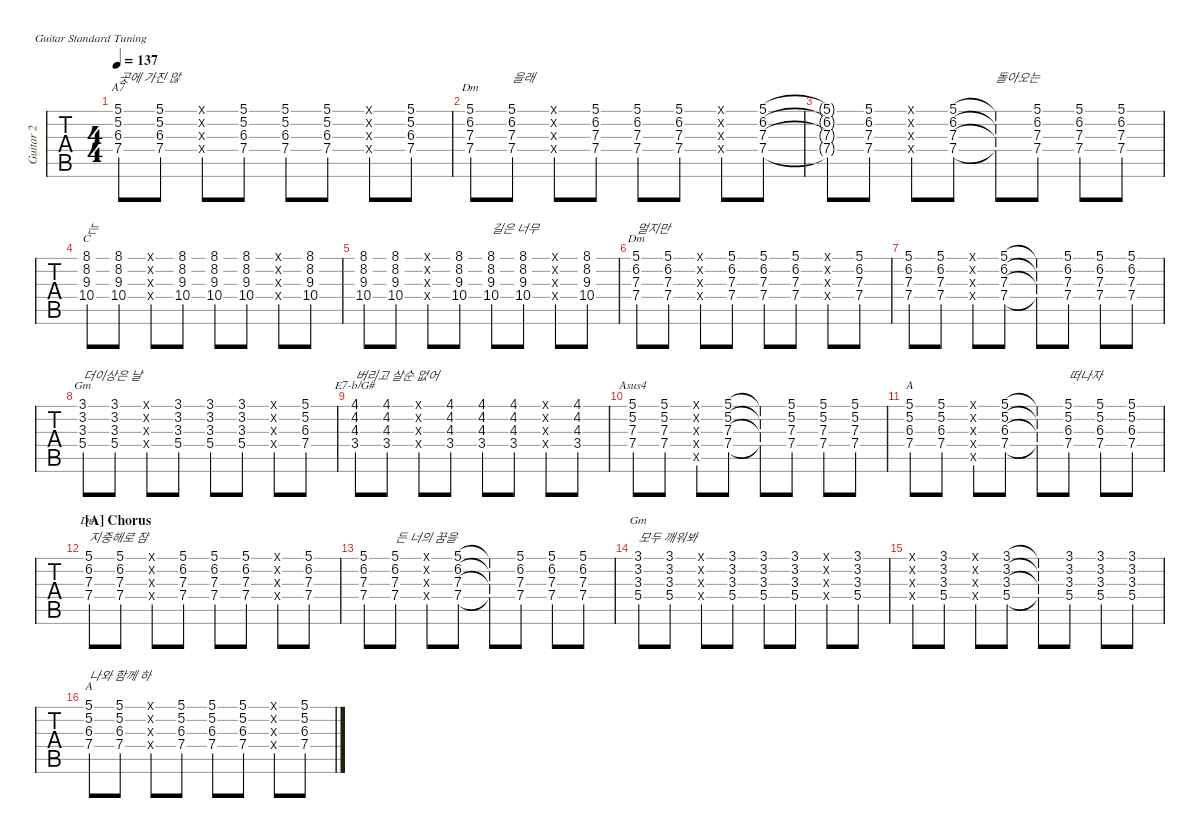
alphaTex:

\defaultSystemsLayout 4
\hideDynamics
\bracketExtendMode nobrackets
\track ("Guitar2" "Guitar 2") {defaultSystemsLayout 4 instrument electricguitarclean}
\staff {tabs}
\tuning (E4 B3 G3 D3 A2 E2)
\chord ("Dm" 1 3 2 0 x x) {showdiagram false showfingering false}
\chord ("C" 0 1 0 2 3 0) {showdiagram false showfingering false}
\chord ("A7" 5 5 6 7 x x) {firstfret 5 showdiagram false showfingering false barre 5}
\chord ("Gm" 3 3 4 5 5 3) {showdiagram false showfingering false barre (3 3)}
\chord ("Dm" 5 6 7 7 x x) {firstfret 5 showdiagram false showfingering false}
\chord ("E7-b/G#" 3 3 3 5 x x) {showdiagram false showfingering false barre (3 3)}
\chord ("Asus4" 0 3 2 2 0 x) {showdiagram false showfingering false}
\chord ("A" 5 5 7 7 x x) {firstfret 5 showdiagram false showfingering false barre 5}
\chord ("Gm" 3 3 3 5 x x) {showdiagram false showfingering false barre (3 3)}
\chord ("A" 5 5 6 7 x x) {firstfret 5 showdiagram false showfingering false barre 5}
\ts (4 4)
\tempo 137
\clef g2
\ks f
(5.2{t acc forcenatural} 7.4{t acc forcenatural} 6.3{t acc b} 5.1{t acc forcenatural}).8{ch "A7" txt "곳에 가진 않" dy mf} (5.2{acc forcenatural} 7.4{acc forcenatural} 6.3{acc b} 5.1{acc forcenatural}).8 (2.4{x acc forcenatural} 0.3{x acc forcenatural} 2.2{x acc b} 0.1{x acc forcenatural}).8 (5.2{acc forcenatural} 7.4{acc forcenatural} 6.3{acc b} 5.1{acc forcenatural}).8 (7.4{acc forcenatural} 6.3{acc b} 5.2{acc forcenatural} 5.1{acc forcenatural}).8 (5.2{acc forcenatural} 7.4{acc forcenatural} 6.3{acc b} 5.1{acc forcenatural}).8 (0.3{x acc forcenatural} 2.2{x acc b} 0.1{x acc forcenatural} 0.4{x acc forcenatural}).8 (5.2{acc forcenatural} 7.4{acc forcenatural} 6.3{acc b} 5.1{acc forcenatural}).8 |
(7.4{acc forcenatural} 7.3{acc forcenatural} 6.2{acc forcenatural} 5.1{acc forcenatural}).8{ch "Dm"} (7.4{acc forcenatural} 7.3{acc forcenatural} 6.2{acc forcenatural} 5.1{acc forcenatural}).8{txt "을래"} (0.4{x acc forcenatural} 2.3{x acc forcenatural} 3.2{x acc forcenatural} 1.1{x acc forcenatural}).8 (7.4{acc forcenatural} 7.3{acc forcenatural} 6.2{acc forcenatural} 5.1{acc forcenatural}).8 (7.4{acc forcenatural} 7.3{acc forcenatural} 6.2{acc forcenatural} 5.1{acc forcenatural}).8 (7.4{acc forcenatural} 7.3{acc forcenatural} 6.2{acc forcenatural} 5.1{acc forcenatural}).8 (0.4{x acc forcenatural} 2.3{x acc forcenatural} 3.2{x acc forcenatural} 1.1{x acc forcenatural}).8 (7.4{acc forcenatural} 7.3{acc forcenatural} 6.2{acc forcenatural} 5.1{acc forcenatural}).8 |
(7.4{t acc forcenatural} 7.3{t acc forcenatural} 6.2{t acc forcenatural} 5.1{t acc forcenatural}).8 (7.4{acc forcenatural} 7.3{acc forcenatural} 6.2{acc forcenatural} 5.1{acc forcenatural}).8 (0.4{x acc forcenatural} 2.3{x acc forcenatural} 3.2{x acc forcenatural} 1.1{x acc forcenatural}).8 (7.4{acc forcenatural} 7.3{acc forcenatural} 6.2{acc forcenatural} 5.1{acc forcenatural}).8 (7.4{t acc forcenatural} 7.3{t acc forcenatural} 6.2{t acc forcenatural} 5.1{t acc forcenatural}).8{txt "돌아오는"} (7.4{acc forcenatural} 7.3{acc forcenatural} 6.2{acc forcenatural} 5.1{acc forcenatural}).8 (7.4{acc forcenatural} 7.3{acc forcenatural} 6.2{acc forcenatural} 5.1{acc forcenatural}).8 (7.4{acc forcenatural} 7.3{acc forcenatural} 6.2{acc forcenatural} 5.1{acc forcenatural}).8 |
(10.4{acc forcenatural} 9.3{acc forcenatural} 8.2{acc forcenatural} 8.1{acc forcenatural}).8{ch "C" txt "는"} (10.4{acc forcenatural} 9.3{acc forcenatural} 8.2{acc forcenatural} 8.1{acc forcenatural}).8 (2.4{x acc forcenatural} 0.3{x acc forcenatural} 1.2{x acc forcenatural} 0.1{x acc forcenatural}).8 (10.4{acc forcenatural} 9.3{acc forcenatural} 8.2{acc forcenatural} 8.1{acc forcenatural}).8 (10.4{acc forcenatural} 9.3{acc forcenatural} 8.2{acc forcenatural} 8.1{acc forcenatural}).8 (10.4{acc forcenatural} 9.3{acc forcenatural} 8.2{acc forcenatural} 8.1{acc forcenatural}).8 (2.4{x acc forcenatural} 0.3{x acc forcenatural} 1.2{x acc forcenatural} 0.1{x acc forcenatural}).8 (10.4{acc forcenatural} 9.3{acc forcenatural} 8.2{acc forcenatural} 8.1{acc forcenatural}).8 |
(10.4{acc forcenatural} 9.3{acc forcenatural} 8.2{acc forcenatural} 8.1{acc forcenatural}).8 (10.4{acc forcenatural} 9.3{acc forcenatural} 8.2{acc forcenatural} 8.1{acc forcenatural}).8 (2.4{x acc forcenatural} 0.3{x acc forcenatural} 1.2{x acc forcenatural} 0.1{x acc forcenatural}).8 (10.4{acc forcenatural} 9.3{acc forcenatural} 8.2{acc forcenatural} 8.1{acc forcenatural}).8 (10.4{acc forcenatural} 9.3{acc forcenatural} 8.2{acc forcenatural} 8.1{acc forcenatural}).8{txt "길은 너무"} (10.4{acc forcenatural} 9.3{acc forcenatural} 8.2{acc forcenatural} 8.1{acc forcenatural}).8 (2.4{x acc forcenatural} 0.3{x acc forcenatural} 1.2{x acc forcenatural} 0.1{x acc forcenatural}).8 (10.4{acc forcenatural} 9.3{acc forcenatural} 8.2{acc forcenatural} 8.1{acc forcenatural}).8 |
(7.4{acc forcenatural} 7.3{acc forcenatural} 6.2{acc forcenatural} 5.1{acc forcenatural}).8{ch "Dm" txt "멀지만"} (7.4{acc forcenatural} 7.3{acc forcenatural} 6.2{acc forcenatural} 5.1{acc forcenatural}).8 (0.4{x acc forcenatural} 2.3{x acc forcenatural} 3.2{x acc forcenatural} 1.1{x acc forcenatural}).8 (7.4{acc forcenatural} 7.3{acc forcenatural} 6.2{acc forcenatural} 5.1{acc forcenatural}).8 (7.4{acc forcenatural} 7.3{acc forcenatural} 6.2{acc forcenatural} 5.1{acc forcenatural}).8 (7.4{acc forcenatural} 7.3{acc forcenatural} 6.2{acc forcenatural} 5.1{acc forcenatural}).8 (0.4{x acc forcenatural} 2.3{x acc forcenatural} 3.2{x acc forcenatural} 1.1{x acc forcenatural}).8 (7.4{acc forcenatural} 7.3{acc forcenatural} 6.2{acc forcenatural} 5.1{acc forcenatural}).8 |
(7.4{acc forcenatural} 7.3{acc forcenatural} 6.2{acc forcenatural} 5.1{acc forcenatural}).8 (7.4{acc forcenatural} 7.3{acc forcenatural} 6.2{acc forcenatural} 5.1{acc forcenatural}).8 (0.4{x acc forcenatural} 2.3{x acc forcenatural} 3.2{x acc forcenatural} 1.1{x acc forcenatural}).8 (7.4{acc forcenatural} 7.3{acc forcenatural} 6.2{acc forcenatural} 5.1{acc forcenatural}).8 (7.4{t acc forcenatural} 7.3{t acc forcenatural} 6.2{t acc forcenatural} 5.1{t acc forcenatural}).8 (7.4{acc forcenatural} 7.3{acc forcenatural} 6.2{acc forcenatural} 5.1{acc forcenatural}).8 (7.4{acc forcenatural} 7.3{acc forcenatural} 6.2{acc forcenatural} 5.1{acc forcenatural}).8 (7.4{acc forcenatural} 7.3{acc forcenatural} 6.2{acc forcenatural} 5.1{acc forcenatural}).8 |
(5.4{acc forcenatural} 3.3{acc b} 3.2{acc forcenatural} 3.1{acc forcenatural}).8{ch "Gm" txt "더이상은 날"} (5.4{acc forcenatural} 3.3{acc b} 3.2{acc forcenatural} 3.1{acc forcenatural}).8 (5.4{x acc forcenatural} 4.3{x acc forcenatural} 3.2{x acc forcenatural} 3.1{x acc forcenatural}).8 (5.4{acc forcenatural} 3.3{acc b} 3.2{acc forcenatural} 3.1{acc forcenatural}).8 (5.4{acc forcenatural} 3.3{acc b} 3.2{acc forcenatural} 3.1{acc forcenatural}).8 (5.4{acc forcenatural} 3.3{acc b} 3.2{acc forcenatural} 3.1{acc forcenatural}).8 (5.4{x acc forcenatural} 4.3{x acc forcenatural} 3.2{x acc forcenatural} 3.1{x acc forcenatural}).8 (5.2{acc forcenatural} 7.4{acc forcenatural} 6.3{acc b} 5.1{acc forcenatural}).8 |
(3.4{acc forcenatural} 4.3{acc forcenatural} 4.2{acc b} 4.1{acc b}).8{ch "E7-b/G#" txt "버리고 살순 없어"} (3.4{acc forcenatural} 4.3{acc forcenatural} 4.2{acc b} 4.1{acc b}).8 (5.4{x acc forcenatural} 4.3{x acc forcenatural} 3.2{x acc forcenatural} 3.1{x acc forcenatural}).8 (3.4{acc forcenatural} 4.3{acc forcenatural} 4.2{acc b} 4.1{acc b}).8 (3.4{acc forcenatural} 4.3{acc forcenatural} 4.2{acc b} 4.1{acc b}).8 (3.4{acc forcenatural} 4.3{acc forcenatural} 4.2{acc b} 4.1{acc b}).8 (5.4{x acc forcenatural} 4.3{x acc forcenatural} 3.2{x acc forcenatural} 3.1{x acc forcenatural}).8 (3.4{acc forcenatural} 4.3{acc forcenatural} 4.2{acc b} 4.1{acc b}).8 |
(7.4{acc forcenatural} 7.3{acc forcenatural} 5.2{acc forcenatural} 5.1{acc forcenatural}).8{ch "Asus4"} (7.4{acc forcenatural} 7.3{acc forcenatural} 5.2{acc forcenatural} 5.1{acc forcenatural}).8 (0.5{x acc forcenatural} 2.4{x acc forcenatural} 2.3{x acc forcenatural} 3.2{x acc forcenatural} 0.1{x acc forcenatural}).8 (7.4{acc forcenatural} 7.3{acc forcenatural} 5.2{acc forcenatural} 5.1{acc forcenatural}).8 (7.4{t acc forcenatural} 7.3{t acc forcenatural} 5.2{t acc forcenatural} 5.1{t acc forcenatural}).8 (7.4{acc forcenatural} 7.3{acc forcenatural} 5.2{acc forcenatural} 5.1{acc forcenatural}).8 (7.4{acc forcenatural} 7.3{acc forcenatural} 5.2{acc forcenatural} 5.1{acc forcenatural}).8 (7.4{acc forcenatural} 7.3{acc forcenatural} 5.2{acc forcenatural} 5.1{acc forcenatural}).8 |
(7.4{acc forcenatural} 6.3{acc b} 5.2{acc forcenatural} 5.1{acc forcenatural}).8{ch "A"} (7.4{acc forcenatural} 6.3{acc b} 5.2{acc forcenatural} 5.1{acc forcenatural}).8 (0.5{x acc forcenatural} 2.4{x acc forcenatural} 2.3{x acc forcenatural} 3.2{x acc forcenatural} 0.1{x acc forcenatural}).8 (7.4{acc forcenatural} 6.3{acc b} 5.2{acc forcenatural} 5.1{acc forcenatural}).8 (7.4{t acc forcenatural} 6.3{t acc b} 5.2{t acc forcenatural} 5.1{t acc forcenatural}).8 (7.4{acc forcenatural} 6.3{acc b} 5.2{acc forcenatural} 5.1{acc forcenatural}).8{txt "떠나자"} (7.4{acc forcenatural} 6.3{acc b} 5.2{acc forcenatural} 5.1{acc forcenatural}).8 (7.4{acc forcenatural} 6.3{acc b} 5.2{acc forcenatural} 5.1{acc forcenatural}).8 |
\section ("A" "Chorus")
(7.4{acc forcenatural} 7.3{acc forcenatural} 6.2{acc forcenatural} 5.1{acc forcenatural}).8{ch "Dm" txt "지중해로 잠"} (7.4{acc forcenatural} 7.3{acc forcenatural} 6.2{acc forcenatural} 5.1{acc forcenatural}).8 (0.4{x acc forcenatural} 2.3{x acc forcenatural} 3.2{x acc forcenatural} 1.1{x acc forcenatural}).8 (7.4{acc forcenatural} 7.3{acc forcenatural} 6.2{acc forcenatural} 5.1{acc forcenatural}).8 (7.4{acc forcenatural} 7.3{acc forcenatural} 6.2{acc forcenatural} 5.1{acc forcenatural}).8 (7.4{acc forcenatural} 7.3{acc forcenatural} 6.2{acc forcenatural} 5.1{acc forcenatural}).8 (0.4{x acc forcenatural} 2.3{x acc forcenatural} 3.2{x acc forcenatural} 1.1{x acc forcenatural}).8 (7.4{acc forcenatural} 7.3{acc forcenatural} 6.2{acc forcenatural} 5.1{acc forcenatural}).8 |
(7.4{acc forcenatural} 7.3{acc forcenatural} 6.2{acc forcenatural} 5.1{acc forcenatural}).8 (7.4{acc forcenatural} 7.3{acc forcenatural} 6.2{acc forcenatural} 5.1{acc forcenatural}).8{txt "든 너의 꿈을"} (0.4{x acc forcenatural} 2.3{x acc forcenatural} 3.2{x acc forcenatural} 1.1{x acc forcenatural}).8 (7.4{acc forcenatural} 7.3{acc forcenatural} 6.2{acc forcenatural} 5.1{acc forcenatural}).8 (7.4{t acc forcenatural} 7.3{t acc forcenatural} 6.2{t acc forcenatural} 5.1{t acc forcenatural}).8 (7.4{acc forcenatural} 7.3{acc forcenatural} 6.2{acc forcenatural} 5.1{acc forcenatural}).8 (7.4{acc forcenatural} 7.3{acc forcenatural} 6.2{acc forcenatural} 5.1{acc forcenatural}).8 (7.4{acc forcenatural} 7.3{acc forcenatural} 6.2{acc forcenatural} 5.1{acc forcenatural}).8 |
(5.4{acc forcenatural} 3.3{acc b} 3.2{acc forcenatural} 3.1{acc forcenatural}).8{ch "Gm" txt "모두 깨워봐"} (5.4{acc forcenatural} 3.3{acc b} 3.2{acc forcenatural} 3.1{acc forcenatural}).8 (5.4{x acc forcenatural} 4.3{x acc forcenatural} 3.2{x acc forcenatural} 3.1{x acc forcenatural}).8 (5.4{acc forcenatural} 3.3{acc b} 3.2{acc forcenatural} 3.1{acc forcenatural}).8 (5.4{acc forcenatural} 3.3{acc b} 3.2{acc forcenatural} 3.1{acc forcenatural}).8 (5.4{acc forcenatural} 3.3{acc b} 3.2{acc forcenatural} 3.1{acc forcenatural}).8 (5.4{x acc forcenatural} 4.3{x acc forcenatural} 3.2{x acc forcenatural} 3.1{x acc forcenatural}).8 (5.4{acc forcenatural} 3.3{acc b} 3.2{acc forcenatural} 3.1{acc forcenatural}).8 |
(5.4{x acc forcenatural} 4.3{x acc forcenatural} 3.2{x acc forcenatural} 3.1{x acc forcenatural}).8 (5.4{acc forcenatural} 3.3{acc b} 3.2{acc forcenatural} 3.1{acc forcenatural}).8 (5.4{x acc forcenatural} 4.3{x acc forcenatural} 3.2{x acc forcenatural} 3.1{x acc forcenatural}).8 (5.4{acc forcenatural} 3.3{acc b} 3.2{acc forcenatural} 3.1{acc forcenatural}).8 (5.4{t acc forcenatural} 3.3{t acc b} 3.2{t acc forcenatural} 3.1{t acc forcenatural}).8 (5.4{acc forcenatural} 3.3{acc b} 3.2{acc forcenatural} 3.1{acc forcenatural}).8 (5.4{acc forcenatural} 3.3{acc b} 3.2{acc forcenatural} 3.1{acc forcenatural}).8 (5.4{acc forcenatural} 3.3{acc b} 3.2{acc forcenatural} 3.1{acc forcenatural}).8 |
(5.2{acc forcenatural} 7.4{acc forcenatural} 6.3{acc b} 5.1{acc forcenatural}).8{ch "A" txt "나와 함께 하"} (5.2{acc forcenatural} 7.4{acc forcenatural} 6.3{acc b} 5.1{acc forcenatural}).8 (2.4{x acc forcenatural} 0.3{x acc forcenatural} 2.2{x acc b} 0.1{x acc forcenatural}).8 (5.2{acc forcenatural} 7.4{acc forcenatural} 6.3{acc b} 5.1{acc forcenatural}).8 (5.2{acc forcenatural} 7.4{acc forcenatural} 6.3{acc b} 5.1{acc forcenatural}).8 (5.2{acc forcenatural} 7.4{acc forcenatural} 6.3{acc b} 5.1{acc forcenatural}).8 (2.4{x acc forcenatural} 0.3{x acc forcenatural} 2.2{x acc b} 0.1{x acc forcenatural}).8 (5.2{acc forcenatural} 7.4{acc forcenatural} 6.3{acc b} 5.1{acc forcenatural}).8
